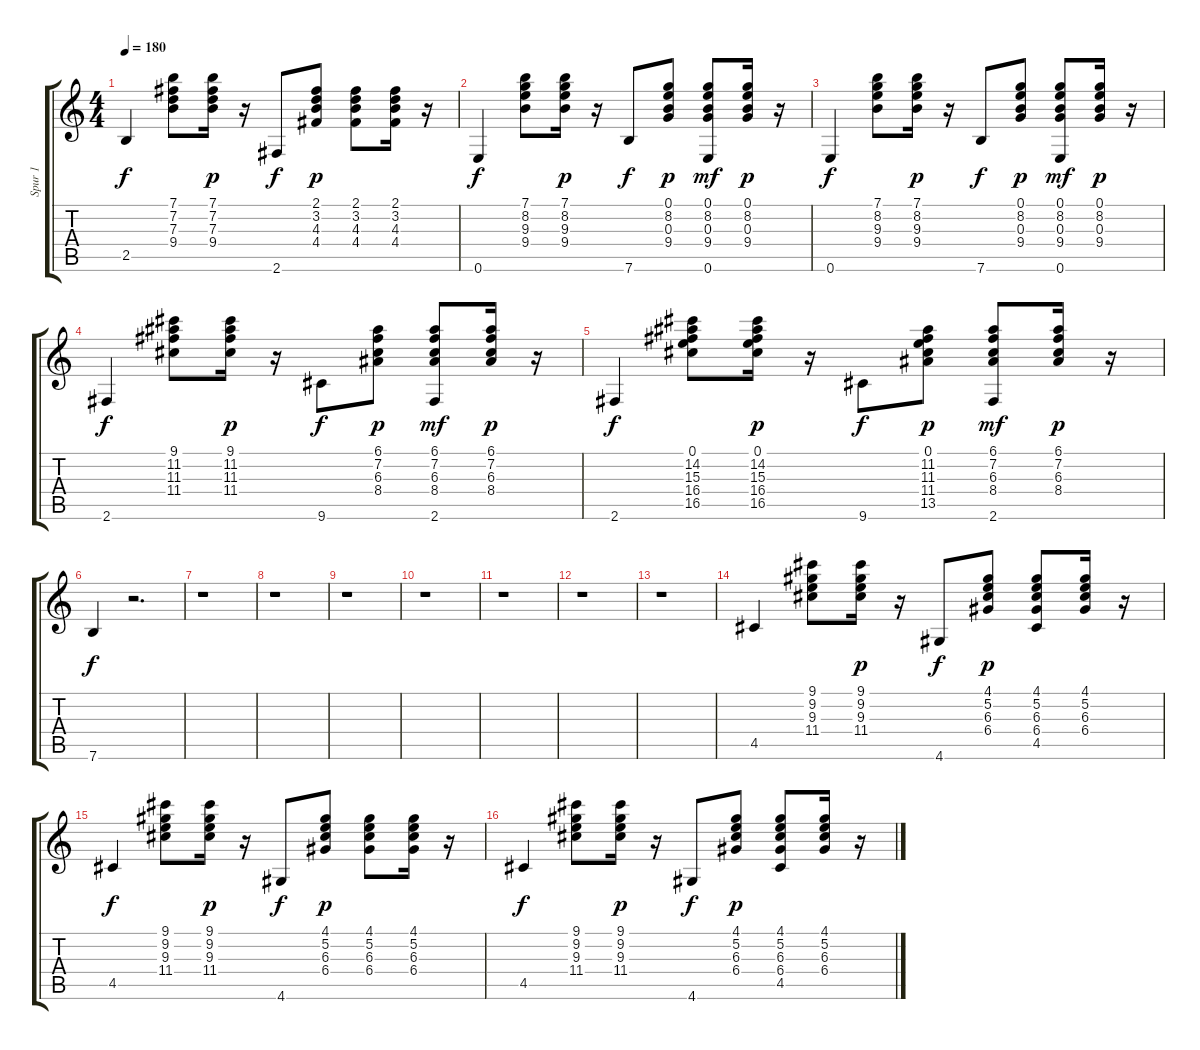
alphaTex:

\track ("Spur 1" "Spur 1") {instrument acousticguitarsteel}
\staff {score tabs}
\tuning (E4 B3 G3 D3 A2 E2) {hide}
\ts (4 4)
\tempo 180
\clef g2
\ks c
2.5.4{dy f} (7.1 7.2 7.3 9.4).8 (7.1 7.2 7.3 9.4).16{dy p} r.16 2.6.8{dy f} (2.1 3.2 4.3 4.4).8{dy p} (2.1 3.2 4.3 4.4).8 (2.1 3.2 4.3 4.4).16 r.16 |
0.6.4{dy f} (7.1 8.2 9.3 9.4).8 (7.1 8.2 9.3 9.4).16{dy p} r.16 7.6.8{dy f} (0.1 8.2 0.3 9.4).8{dy p} (0.1 8.2 0.3 9.4 0.6).8{dy mf} (0.1 8.2 0.3 9.4).16{dy p} r.16 |
0.6.4{dy f} (7.1 8.2 9.3 9.4).8 (7.1 8.2 9.3 9.4).16{dy p} r.16 7.6.8{dy f} (0.1 8.2 0.3 9.4).8{dy p} (0.1 8.2 0.3 9.4 0.6).8{dy mf} (0.1 8.2 0.3 9.4).16{dy p} r.16 |
2.6.4{dy f} (9.1 11.2 11.3 11.4).8 (9.1 11.2 11.3 11.4).16{dy p} r.16 9.6.8{dy f} (6.1 7.2 6.3 8.4).8{dy p} (6.1 7.2 6.3 8.4 2.6).8{dy mf} (6.1 7.2 6.3 8.4).16{dy p} r.16 |
2.6.4{dy f} (0.1 14.2 15.3 16.4 16.5).8 (0.1 14.2 15.3 16.4 16.5).16{dy p} r.16 9.6.8{dy f} (0.1 11.2 11.3 11.4 13.5).8{dy p} (6.1 7.2 6.3 8.4 2.6).8{dy mf} (6.1 7.2 6.3 8.4).16{dy p} r.16 |
7.6.4{dy f} r.2{d} |
r.1 |
r.1 |
r.1 |
r.1 |
r.1 |
r.1 |
r.1 |
4.5.4 (9.1 9.2 9.3 11.4).8 (9.1 9.2 9.3 11.4).16{dy p} r.16 4.6.8{dy f} (4.1 5.2 6.3 6.4).8{dy p} (4.1 5.2 6.3 6.4 4.5).8 (4.1 5.2 6.3 6.4).16 r.16 |
4.5.4{dy f} (9.1 9.2 9.3 11.4).8 (9.1 9.2 9.3 11.4).16{dy p} r.16 4.6.8{dy f} (4.1 5.2 6.3 6.4).8{dy p} (4.1 5.2 6.3 6.4).8 (4.1 5.2 6.3 6.4).16 r.16 |
4.5.4{dy f} (9.1 9.2 9.3 11.4).8 (9.1 9.2 9.3 11.4).16{dy p} r.16 4.6.8{dy f} (4.1 5.2 6.3 6.4).8{dy p} (4.1 5.2 6.3 6.4 4.5).8 (4.1 5.2 6.3 6.4).16 r.16
